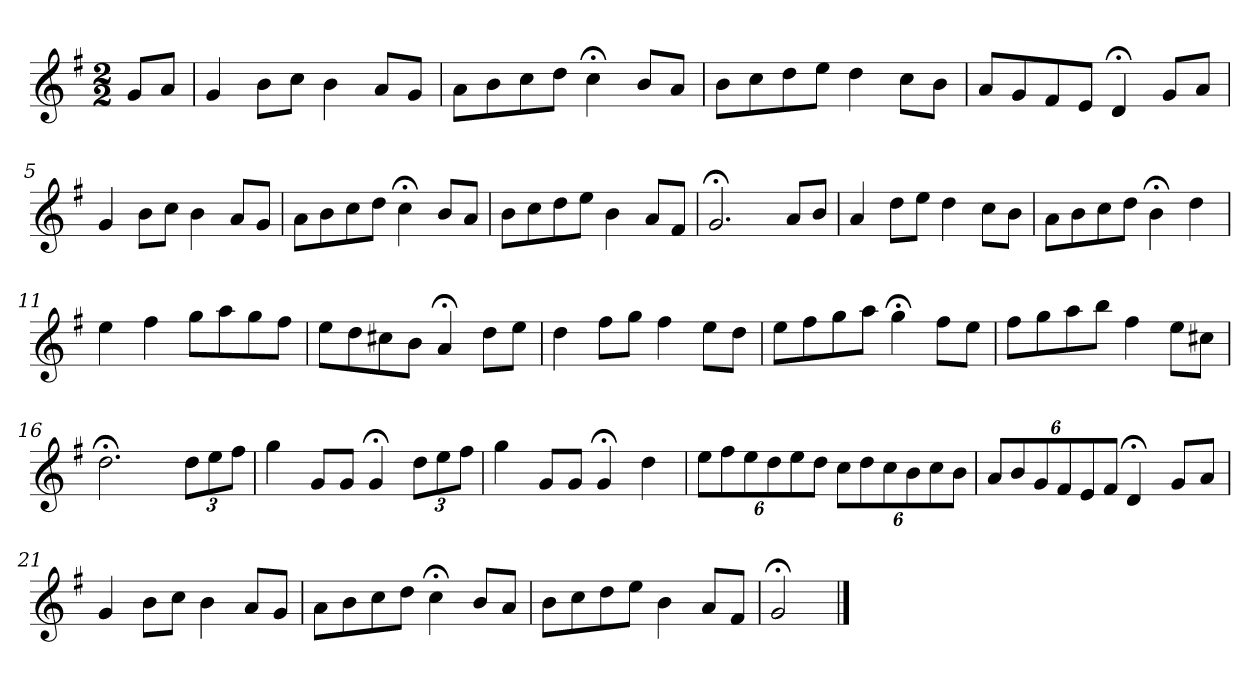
**kern
*part1
*staff1
*k[f#]
*G:
*M2/2
*MM120
=
8gL
8aJ
=1
4g
8bL
8ccJ
4b
8aL
8gJ
=2
8aL
8b
8cc
8ddJ
4cc;<
8bL
8aJ
=3
8bL
8cc
8dd
8eeJ
4dd
8ccL
8bJ
=4
8aL
8g
8f#
8eJ
4d;<
8gL
8aJ
=5
4g
8bL
8ccJ
4b
8aL
8gJ
=6
8aL
8b
8cc
8ddJ
4cc;<
8bL
8aJ
=7
8bL
8cc
8dd
8eeJ
4b
8aL
8f#J
=8
2.g;<
8aL
8bJ
=9
4a
8ddL
8eeJ
4dd
8ccL
8bJ
=10
8aL
8b
8cc
8ddJ
4b;<
4dd
=11
4ee
4ff#
8ggL
8aa
8gg
8ff#J
=12
8eeL
8dd
8cc#X
8bJ
4a;<
8ddL
8eeJ
=13
4dd
8ff#L
8ggJ
4ff#
8eeL
8ddJ
=14
8eeL
8ff#
8gg
8aaJ
4gg;<
8ff#L
8eeJ
=15
8ff#L
8gg
8aa
8bbJ
4ff#
8eeL
8cc#XJ
=16
2.dd;<
12ddL
12ee
12ff#J
=17
4gg
8gL
8gJ
4g;<
12ddL
12ee
12ff#J
=18
4gg
8gL
8gJ
4g;<
4dd
=19
12eeL
12ff#
12ee
12dd
12ee
12ddJ
12ccL
12dd
12cc
12b
12cc
12bJ
=20
12aL
12b
12g
12f#
12e
12f#J
4d;<
8gL
8aJ
=21
4g
8bL
8ccJ
4b
8aL
8gJ
=22
8aL
8b
8cc
8ddJ
4cc;<
8bL
8aJ
=23
8bL
8cc
8dd
8eeJ
4b
8aL
8f#J
=24
2g;<
==
*-
